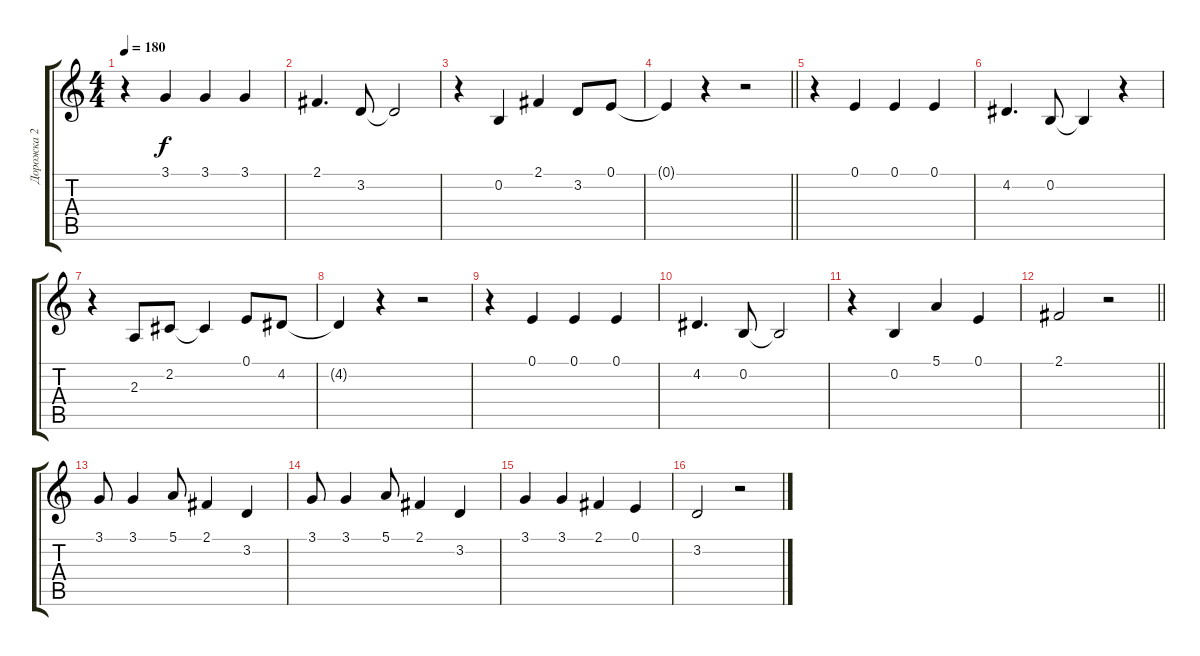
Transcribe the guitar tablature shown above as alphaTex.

\track ("Дорожка 2" "Дорожка 2") {instrument acousticgrandpiano}
\staff {score tabs}
\tuning (E4 B3 G3 D3 A2 E2) {hide}
\ts (4 4)
\tempo 180
\clef g2
\ks c
r.4{dy f} 3.1.4 3.1.4 3.1.4 |
2.1.4{d} 3.2.8 3.2{t}.2 |
r.4 0.2.4 2.1.4 3.2.8 0.1.8 |
\barLineRight lightlight
0.1{t}.4 r.4 r.2 |
r.4 0.1.4 0.1.4 0.1.4 |
4.2.4{d} 0.2.8 0.2{t}.4 r.4 |
r.4 2.3.8 2.2.8 2.2{t}.4 0.1.8 4.2.8 |
4.2{t}.4 r.4 r.2 |
r.4 0.1.4 0.1.4 0.1.4 |
4.2.4{d} 0.2.8 0.2{t}.2 |
r.4 0.2.4 5.1.4 0.1.4 |
\barLineRight lightlight
2.1.2 r.2 |
3.1.8 3.1.4 5.1.8 2.1.4 3.2.4 |
3.1.8 3.1.4 5.1.8 2.1.4 3.2.4 |
3.1.4 3.1.4 2.1.4 0.1.4 |
3.2.2 r.2
